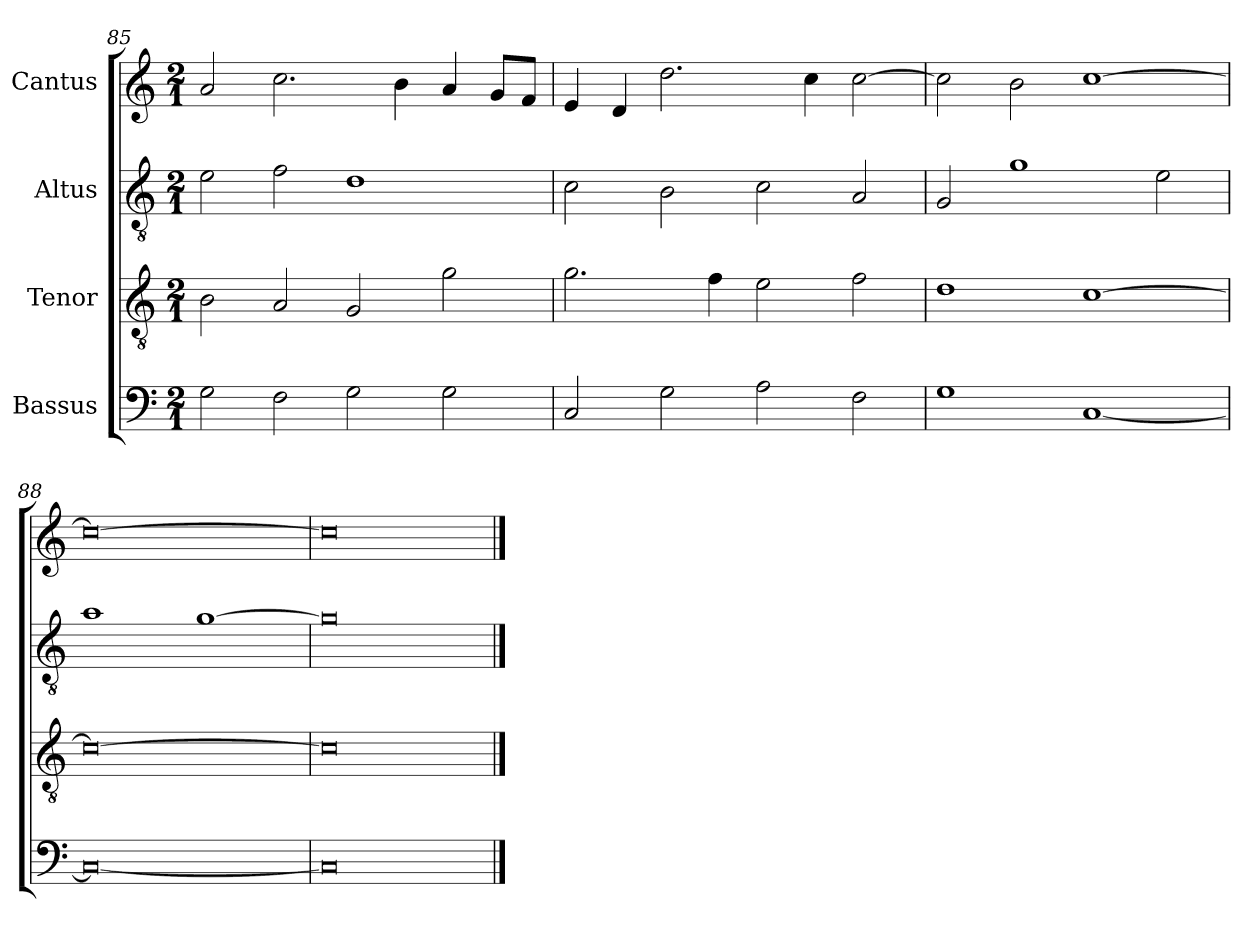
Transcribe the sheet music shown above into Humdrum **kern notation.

**kern	**kern	**kern	**kern
*part4	*part3	*part2	*part1
*staff4	*staff3	*staff2	*staff1
*I"Bassus	*I"Tenor	*I"Altus	*I"Cantus
!!LO:LB:g=z
*clefF4	*clefGv2	*clefGv2	*clefG2
*	*ITrd7c12	*ITrd7c12	*
*k[]	*k[]	*k[]	*k[]
*C:	*C:	*C:	*C:
*M2/1	*M2/1	*M2/1	*M2/1
=85	=85	=85	=85
2Gi\	2BBi\	2Ei\	2ai/
2Fi\	2AAi/	2Fi\	2.cci\
2Gi\	2GGi/	1Di	.
.	.	.	4bi\
2Gi\	2Gi\	.	4ai/
.	.	.	8gi/L
.	.	.	8fi/J
=86	=86	=86	=86
2Ci/	2.Gi\	2Ci\	4ei/
.	.	.	4di/
2Gi\	.	2BBi\	2.ddi\
.	4Fi\	.	.
2Ai\	2Ei\	2Ci\	.
.	.	.	4cci\
2Fi\	2Fi\	2AAi/	[>2cci\
=87	=87	=87	=87
1Gi	1Di	2GGi/	2cci\]
.	.	1Gi	2bi\
[<1Ci	[>1Ci	.	[>1cci
.	.	2Ei\	.
=88	=88	=88	=88
0Ci_<	0Ci_>	1Ai	0cci_>
.	.	[>1Gi	.
=89	=89	=89	=89
0Ci]	0Ci]	0Gi]	0cci]
==	==	==	==
*-	*-	*-	*-
